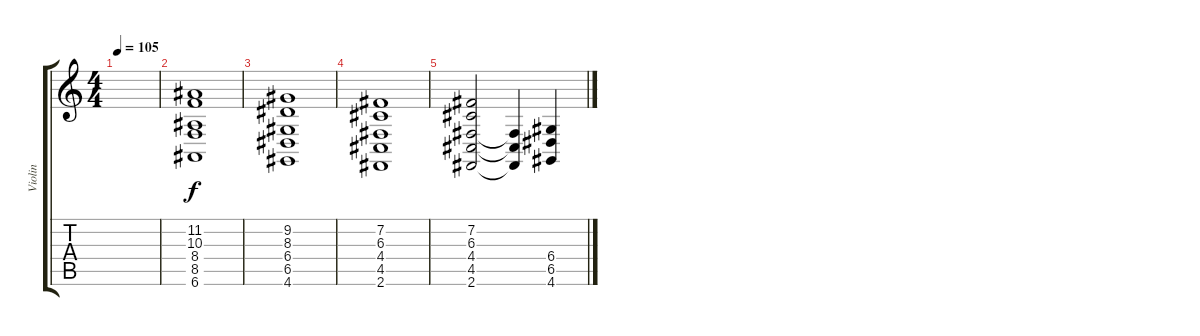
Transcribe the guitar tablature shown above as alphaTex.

\track ("Violin" "Violin") {instrument violin}
\staff {score tabs}
\tuning (E4 B3 G3 D3 A2 E2) {hide}
\ts (4 4)
\tempo 105
\clef g2
\ks c
|
(11.2 10.3 8.4 8.5 6.6).1 |
(9.2 8.3 6.4 6.5 4.6).1 |
(7.2 6.3 4.4 4.5 2.6).1 |
(7.2 6.3 4.4 4.5 2.6).2 (4.4{t} 4.5{t} 2.6{t}).4 (6.4 6.5 4.6).4
